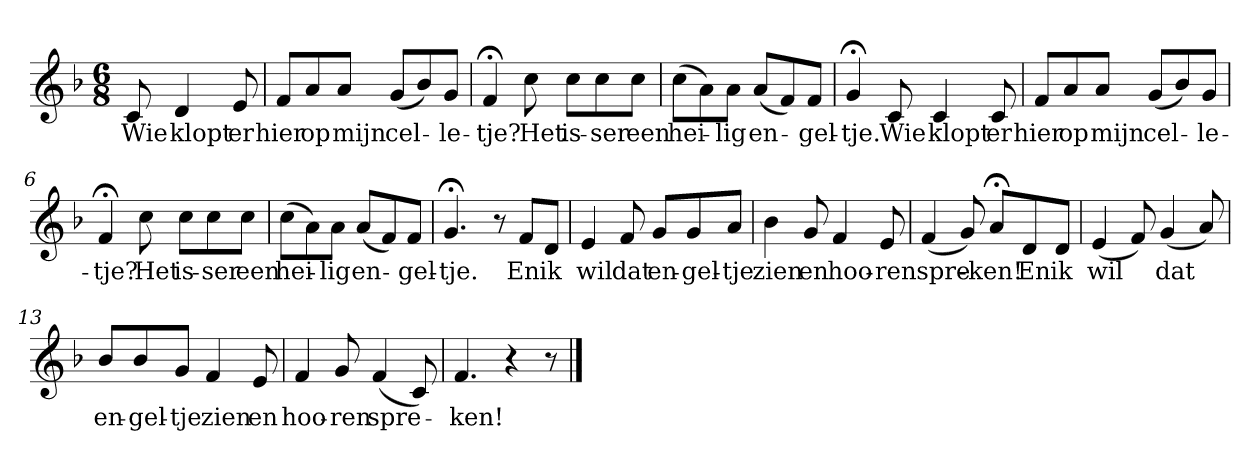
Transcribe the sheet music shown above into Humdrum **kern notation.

**kern	**text
*part1	*part1
*staff1	*staff1
*clefG2	*
*k[b-]	*
*F:	*
*M6/8	*
*MM120	*
=	=
8c	Wie
4d	klopt
8e	er
=1	=1
8f/L	hier
8a/	op
8a/J	mijn
(8g/L	cel-
8b-/)	.
8g/J	-le-
=2	=2
4f;<	-tje?
8cc	Het
8cc\L	is-
8cc\	-ser
8cc\J	een
=3	=3
(8cc\L	hei-
8a\)	.
8a\J	-lig
(8a/L	en-
8f/)	.
8f/J	-gel-
=4	=4
4g;<	-tje.
8c	Wie
4c	klopt
8c	er
=5	=5
8f/L	hier
8a/	op
8a/J	mijn
(8g/L	cel-
8b-/)	.
8g/J	-le-
=6	=6
4f;<	-tje?
8cc	Het
8cc\L	is-
8cc\	-ser
8cc\J	een
=7	=7
(8cc\L	hei-
8a\)	.
8a\J	-lig
(8a/L	en-
8f/)	.
8f/J	-gel-
=8	=8
4.g;<	-tje.
8r	.
8f/L	En
8d/J	ik
=9	=9
4e	wil
8f	dat
8g/L	en-
8g/	-gel-
8a/J	-tje
=10	=10
4b-	zien
8g	en
4f	hoo-
8e	-ren
=11	=11
(4f	spre-
8g)	.
8a;</L	-ken!
8d/	En
8d/J	ik
=12	=12
(4e	wil
8f)	.
(4g	dat
8a)	.
=13	=13
8b-/L	en-
8b-/	-gel-
8g/J	-tje
4f	zien
8e	en
=14	=14
4f	hoo-
8g	-ren
(4f	spre-
8c)	.
=15	=15
4.f	-ken!
4r	.
8r	.
==	==
*-	*-
